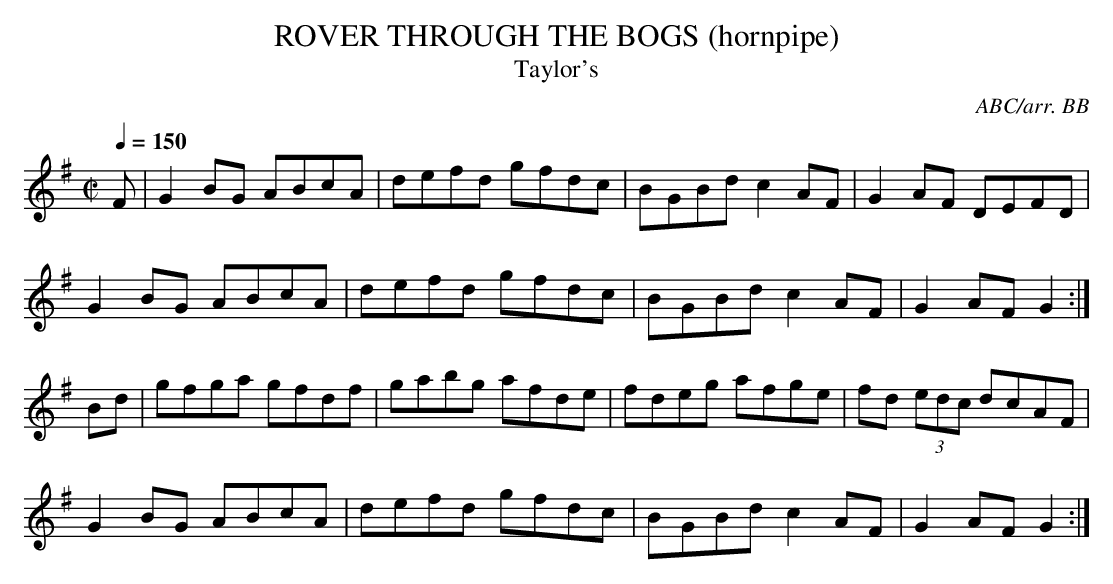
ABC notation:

X:1
T:ROVER THROUGH THE BOGS (hornpipe)
T:Taylor's
C:ABC/arr. BB
Q:1/4=150
L:1/8
M:C|
K:G
F|G2 BG ABcA|defd gfdc|BGBd c2 AF|G2AF DEFD|
G2 BG ABcA|defd gfdc|BGBd c2AF|G2AF G2 :|
Bd|gfga gfdf|gabg afde|fdeg afge|fd (3edc dcAF|
G2 BG ABcA|defd gfdc|BGBd c2AF|G2AF G2 :|
